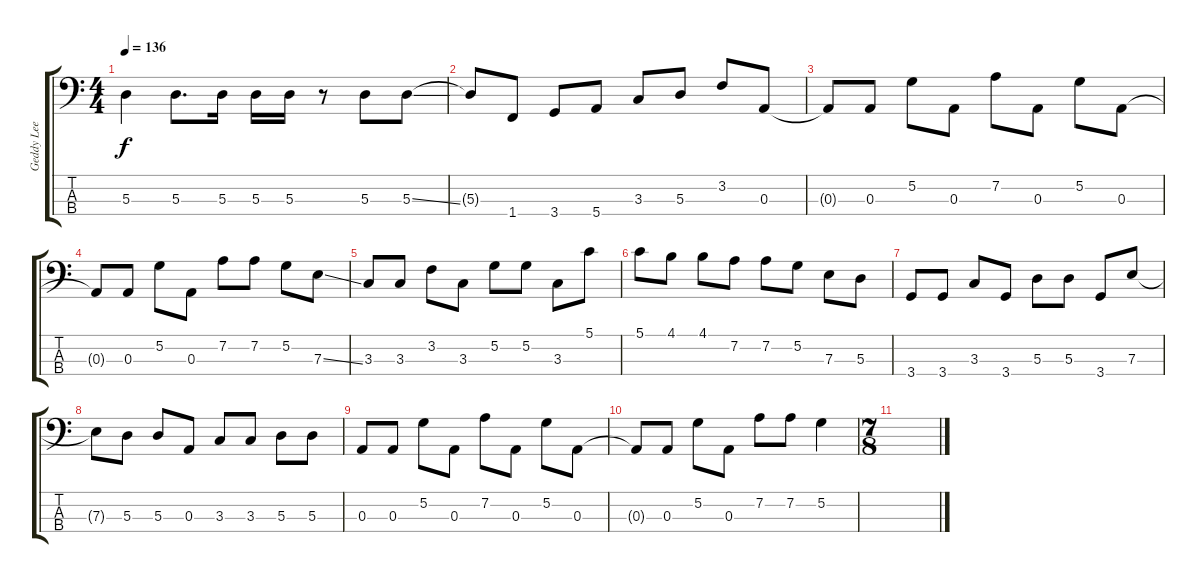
\track ("Geddy Lee" "Geddy Lee") {instrument electricbassfinger}
\staff {score tabs}
\tuning (G2 D2 A1 E1) {hide}
\ts (4 4)
\tempo 136
\clef f4
\ks c
5.3.4{dy f} 5.3.8{d} 5.3.16 5.3.16 5.3.16 r.8 5.3.8 5.3{ss}.8 |
5.3{t}.8 1.4.8 3.4.8 5.4.8 3.3.8 5.3.8 3.2.8 0.3.8 |
0.3{t}.8 0.3.8 5.2.8 0.3.8 7.2.8 0.3.8 5.2.8 0.3.8 |
0.3{t}.8 0.3.8 5.2.8 0.3.8 7.2.8 7.2.8 5.2.8 7.3{ss}.8 |
3.3.8 3.3.8 3.2.8 3.3.8 5.2.8 5.2.8 3.3.8 5.1.8 |
5.1.8 4.1.8 4.1.8 7.2.8 7.2.8 5.2.8 7.3.8 5.3.8 |
3.4.8 3.4.8 3.3.8 3.4.8 5.3.8 5.3.8 3.4.8 7.3.8 |
7.3{t}.8 5.3.8 5.3.8 0.3.8 3.3.8 3.3.8 5.3.8 5.3.8 |
0.3.8 0.3.8 5.2.8 0.3.8 7.2.8 0.3.8 5.2.8 0.3.8 |
0.3{t}.8 0.3.8 5.2.8 0.3.8 7.2.8 7.2.8 5.2.4 |
\ts (7 8)
